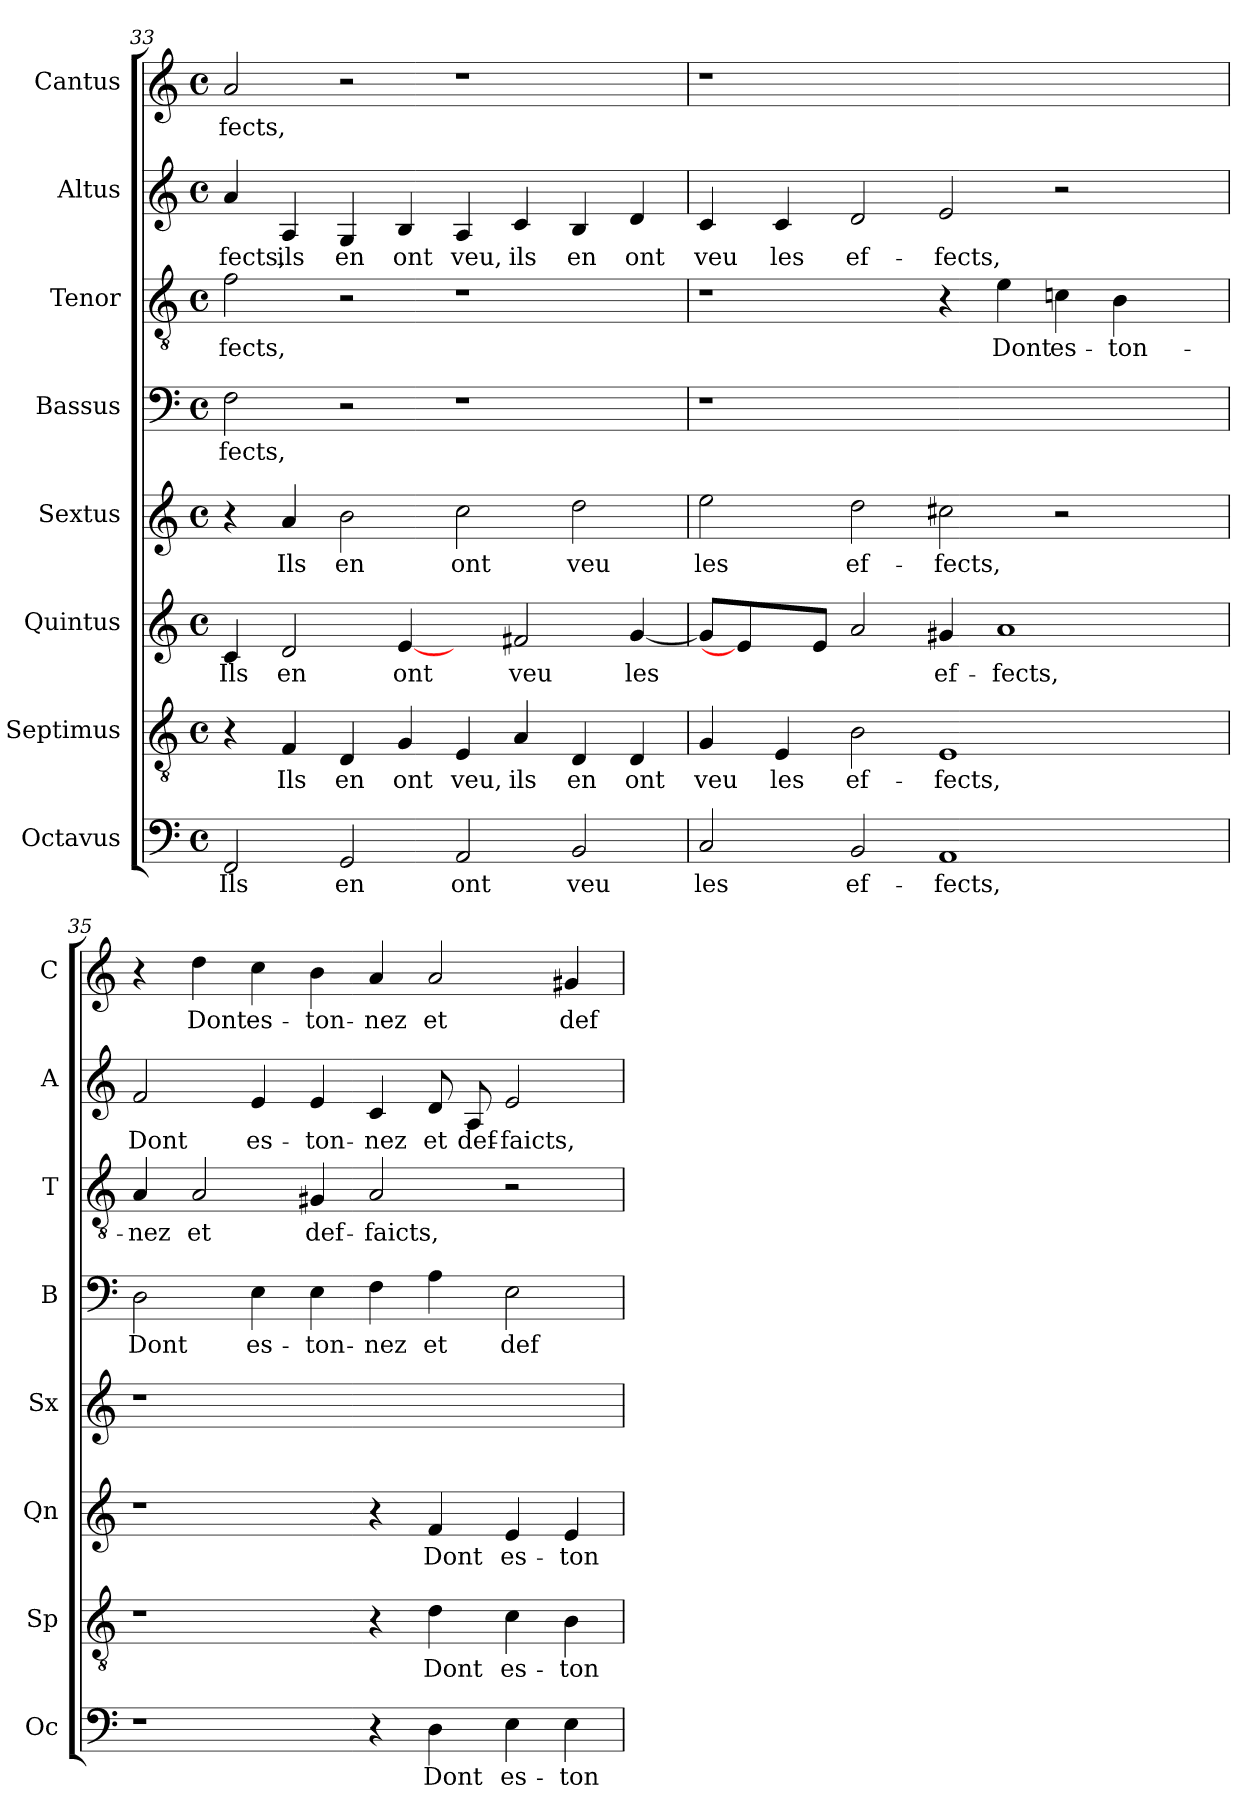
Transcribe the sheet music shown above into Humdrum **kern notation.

**kern	**text	**kern	**text	**kern	**text	**kern	**text	**kern	**text	**kern	**text	**kern	**text	**kern	**text
*part8	*part8	*part7	*part7	*part6	*part6	*part5	*part5	*part4	*part4	*part3	*part3	*part2	*part2	*part1	*part1
*staff8	*staff8	*staff7	*staff7	*staff6	*staff6	*staff5	*staff5	*staff4	*staff4	*staff3	*staff3	*staff2	*staff2	*staff1	*staff1
*I"Octavus	*	*I"Septimus	*	*I"Quintus	*	*I"Sextus	*	*I"Bassus	*	*I"Tenor	*	*I"Altus	*	*I"Cantus	*
*I'Oc	*	*I'Sp	*	*I'Qn	*	*I'Sx	*	*I'B	*	*I'T	*	*I'A	*	*I'C	*
!!LO:PB:g=z
*clefF4	*	*clefGv2	*	*clefG2	*	*clefG2	*	*clefF4	*	*clefGv2	*	*clefG2	*	*clefG2	*
*k[]	*	*k[]	*	*k[]	*	*k[]	*	*k[]	*	*k[]	*	*k[]	*	*k[]	*
*C:	*	*C:	*	*C:	*	*C:	*	*C:	*	*C:	*	*C:	*	*C:	*
*M4/4	*	*M4/4	*	*M4/4	*	*M4/4	*	*M4/4	*	*M4/4	*	*M4/4	*	*M4/4	*
*met(c)	*	*met(c)	*	*met(c)	*	*met(c)	*	*met(c)	*	*met(c)	*	*met(c)	*	*met(c)	*
=33	=33	=33	=33	=33	=33	=33	=33	=33	=33	=33	=33	=33	=33	=33	=33
!	!LO:LY:b	!	!	!	!LO:LY:b	!	!	!	!LO:LY:b	!	!LO:LY:b	!	!LO:LY:b	!	!LO:LY:b
2FF/	Ils	4r	.	4c/	Ils	4r	.	2F\	-fects,	2f\	-fects,	4a/	-fects,	2a/	-fects,
!	!	!	!LO:LY:b	!	!LO:LY:b	!	!LO:LY:b	!	!	!	!	!	!LO:LY:b	!	!
.	.	4F/	Ils	2d/	en	4a/	Ils	.	.	.	.	4A/	ils	.	.
!	!LO:LY:b	!	!LO:LY:b	!	!	!	!LO:LY:b	!	!	!	!	!	!LO:LY:b	!	!
2GG/	en	4D/	en	.	.	2b\	en	2r	.	2r	.	4G/	en	2r	.
!	!	!	!LO:LY:b	!	!LO:LY:b	!	!	!	!	!	!	!	!LO:LY:b	!	!
.	.	4G/	ont	[4e/	ont	.	.	.	.	.	.	4B/	ont	.	.
!	!LO:LY:b	!	!LO:LY:b	!	!	!	!LO:LY:b	!	!	!	!	!	!LO:LY:b	!	!
2AA/	ont	4E/	veu,	4ryy	.	2cc\	ont	1r	.	1r	.	4A/	veu,	1r	.
!	!	!	!LO:LY:b	!	!LO:LY:b	!	!	!	!	!	!	!	!LO:LY:b	!	!
.	.	4A/	ils	2f#X/	veu	.	.	.	.	.	.	4c/	ils	.	.
!	!LO:LY:b	!	!LO:LY:b	!	!	!	!LO:LY:b	!	!	!	!	!	!LO:LY:b	!	!
2BB/	veu	4D/	en	.	.	2dd\	veu	.	.	.	.	4B/	en	.	.
!	!	!	!LO:LY:b	!	!LO:LY:b	!	!	!	!	!	!	!	!LO:LY:b	!	!
.	.	4D/	ont	[4g/	les	.	.	.	.	.	.	4d/	ont	.	.
=34	=34	=34	=34	=34	=34	=34	=34	=34	=34	=34	=34	=34	=34	=34	=34
!	!LO:LY:b	!	!LO:LY:b	!	!	!	!LO:LY:b	!	!	!	!	!	!LO:LY:b	!	!
2C/	les	4G/	veu	8g/L]	.	2ee\	les	1r	.	1r	.	4c/	veu	1r	.
.	.	.	.	4e/]	.	.	.	.	.	.	.	.	.	.	.
!	!	!	!LO:LY:b	!	!	!	!	!	!	!	!	!	!LO:LY:b	!	!
.	.	4E/	les	.	.	.	.	.	.	.	.	4c/	les	.	.
.	.	.	.	8e/J	.	.	.	.	.	.	.	.	.	.	.
!	!LO:LY:b	!	!LO:LY:b	!	!	!	!LO:LY:b	!	!	!	!	!	!LO:LY:b	!	!
2BB/	ef-	2B\	ef-	2a/	.	2dd\	ef-	.	.	.	.	2d/	ef-	.	.
!	!LO:LY:b	!	!LO:LY:b	!	!LO:LY:b	!	!LO:LY:b	!	!	!	!	!	!LO:LY:b	!	!
1AA	-fects,	1E	-fects,	4g#X/	ef-	2cc#X\	-fects,	1ryy	.	4r	.	2e/	-fects,	1ryy	.
!	!	!	!	!	!LO:LY:b	!	!	!	!	!	!LO:LY:b	!	!	!	!
.	.	.	.	1a	-fects,	.	.	.	.	4e\	Dont	.	.	.	.
!	!	!	!	!	!	!	!	!	!	!	!LO:LY:b	!	!	!	!
.	.	.	.	.	.	2r	.	.	.	4cni\	es-	2r	.	.	.
!	!	!	!	!	!	!	!	!	!	!	!LO:LY:b	!	!	!	!
.	.	.	.	.	.	.	.	.	.	4B\	-ton-	.	.	.	.
4ryy	.	4ryy	.	.	.	4ryy	.	4ryy	.	4ryy	.	4ryy	.	4ryy	.
=35	=35	=35	=35	=35	=35	=35	=35	=35	=35	=35	=35	=35	=35	=35	=35
!	!	!	!	!	!	!	!	!	!LO:LY:b	!	!LO:LY:b	!	!LO:LY:b	!	!
1r	.	1r	.	1r	.	1r	.	2D\	Dont	4A/	-nez	2f/	Dont	4r	.
!	!	!	!	!	!	!	!	!	!	!	!LO:LY:b	!	!	!	!LO:LY:b
.	.	.	.	.	.	.	.	.	.	2A/	et	.	.	4dd\	Dont
!	!	!	!	!	!	!	!	!	!LO:LY:b	!	!	!	!LO:LY:b	!	!LO:LY:b
.	.	.	.	.	.	.	.	4E\	es-	.	.	4e/	es-	4cc\	es-
!	!	!	!	!	!	!	!	!	!LO:LY:b	!	!LO:LY:b	!	!LO:LY:b	!	!LO:LY:b
.	.	.	.	.	.	.	.	4E\	-ton-	4G#X/	def-	4e/	-ton-	4b\	-ton-
!	!	!	!	!	!	!	!	!	!LO:LY:b	!	!LO:LY:b	!	!LO:LY:b	!	!LO:LY:b
4r	.	4r	.	4r	.	1ryy	.	4F\	-nez	2A/	-faicts,	4c/	-nez	4a/	-nez
!	!LO:LY:b	!	!LO:LY:b	!	!LO:LY:b	!	!	!	!LO:LY:b	!	!	!	!LO:LY:b	!	!LO:LY:b
4D\	Dont	4d\	Dont	4f/	Dont	.	.	4A\	et	.	.	8d/	et	2a/	et
!	!	!	!	!	!	!	!	!	!	!	!	!	!LO:LY:b	!	!
.	.	.	.	.	.	.	.	.	.	.	.	8A/	def-	.	.
!	!LO:LY:b	!	!LO:LY:b	!	!LO:LY:b	!	!	!	!LO:LY:b	!	!	!	!LO:LY:b	!	!
4E\	es-	4c\	es-	4e/	es-	.	.	2E\	def-	2r	.	2e/	-faicts,	.	.
!	!LO:LY:b	!	!LO:LY:b	!	!LO:LY:b	!	!	!	!	!	!	!	!	!	!LO:LY:b
4E\	-ton-	4B\	-ton-	4e/	-ton-	.	.	.	.	.	.	.	.	4g#X/	def-
=	=	=	=	=	=	=	=	=	=	=	=	=	=	=	=
*-	*-	*-	*-	*-	*-	*-	*-	*-	*-	*-	*-	*-	*-	*-	*-
